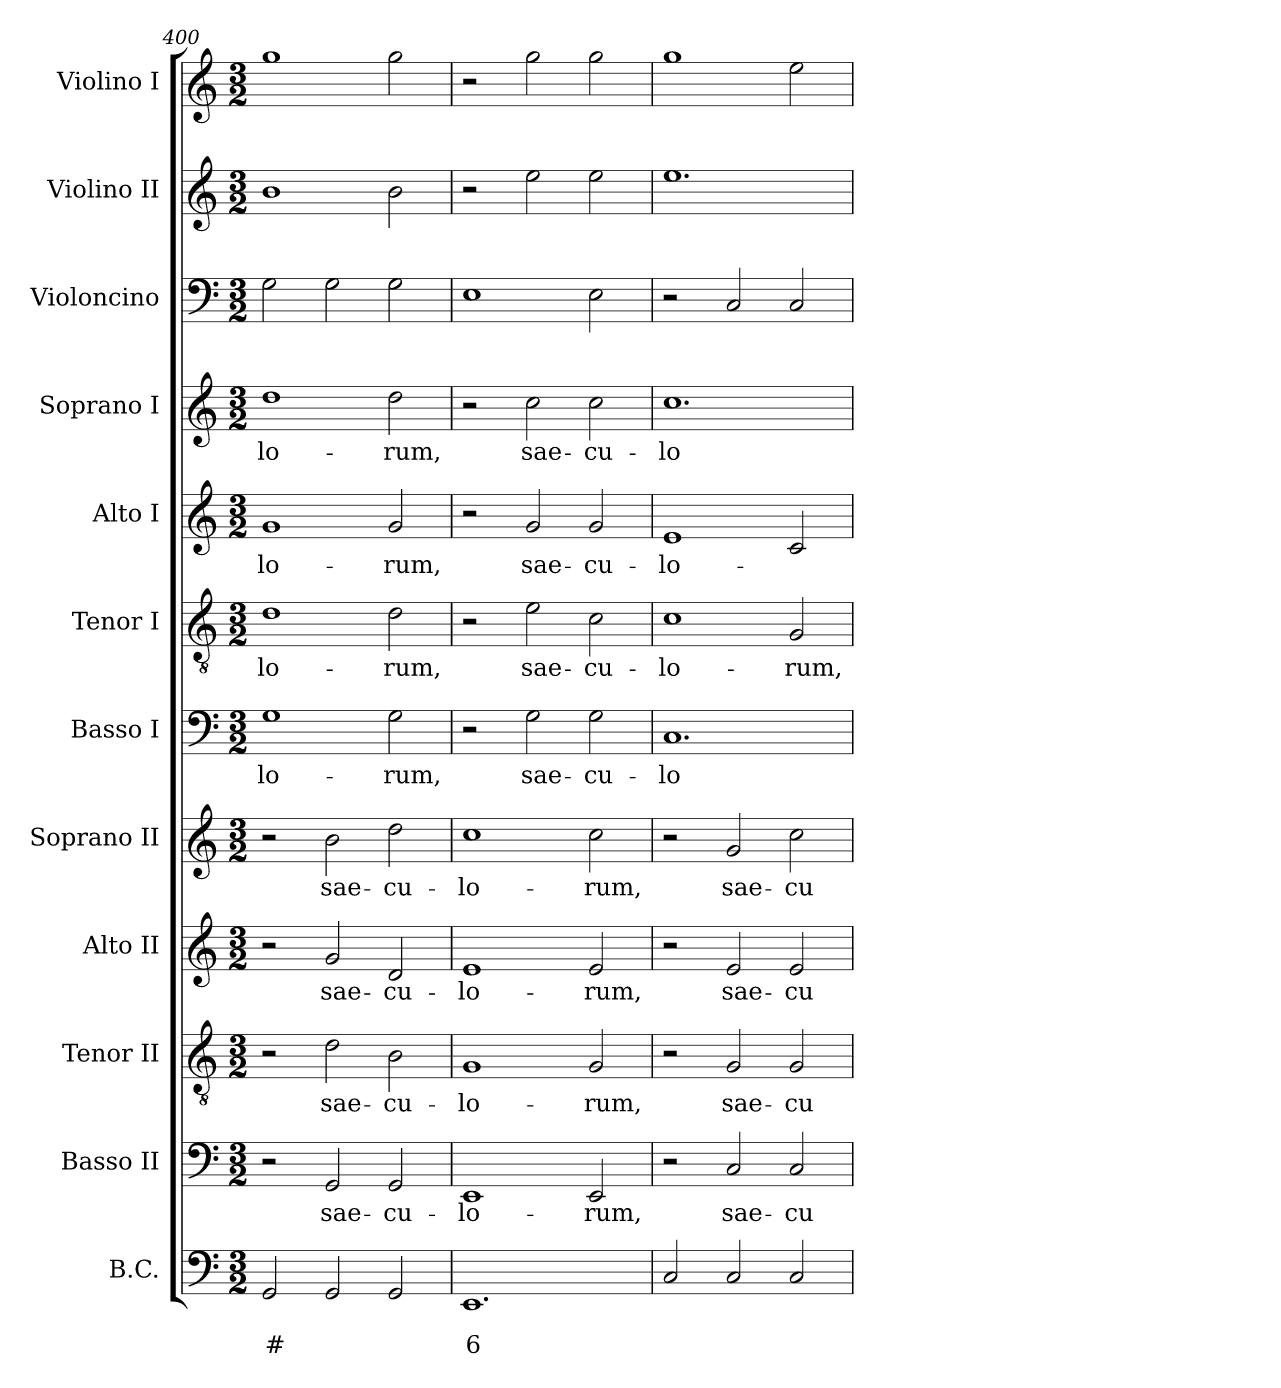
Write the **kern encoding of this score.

**kern	**text	**text	**kern	**text	**kern	**text	**kern	**text	**kern	**text	**kern	**text	**kern	**text	**kern	**text	**kern	**text	**kern	**kern	**kern
*part12	*part12	*part12	*part11	*part11	*part10	*part10	*part9	*part9	*part8	*part8	*part7	*part7	*part6	*part6	*part5	*part5	*part4	*part4	*part3	*part2	*part1
*staff12	*staff12	*staff12	*staff11	*staff11	*staff10	*staff10	*staff9	*staff9	*staff8	*staff8	*staff7	*staff7	*staff6	*staff6	*staff5	*staff5	*staff4	*staff4	*staff3	*staff2	*staff1
*I"B.C.	*	*	*I"Basso II	*	*I"Tenor II	*	*I"Alto II	*	*I"Soprano II	*	*I"Basso I	*	*I"Tenor I	*	*I"Alto I	*	*I"Soprano I	*	*I"Violoncino	*I"Violino II	*I"Violino I
*I'BC	*	*	*I'B 2	*	*I'T 2	*	*I'A 2	*	*I'S 2	*	*I'B 1	*	*I'T 1	*	*I'A 1	*	*I'S 1	*	*I'Vc.	*I'Vln. II	*I'Vln. I
*clefF4	*	*	*clefF4	*	*clefGv2	*	*clefG2	*	*clefG2	*	*clefF4	*	*clefGv2	*	*clefG2	*	*clefG2	*	*clefF4	*clefG2	*clefG2
*k[]	*	*	*k[]	*	*k[]	*	*k[]	*	*k[]	*	*k[]	*	*k[]	*	*k[]	*	*k[]	*	*k[]	*k[]	*k[]
*C:	*	*	*C:	*	*C:	*	*C:	*	*C:	*	*C:	*	*C:	*	*C:	*	*C:	*	*C:	*C:	*C:
*M3/2	*	*	*M3/2	*	*M3/2	*	*M3/2	*	*M3/2	*	*M3/2	*	*M3/2	*	*M3/2	*	*M3/2	*	*M3/2	*M3/2	*M3/2
=400	=400	=400	=400	=400	=400	=400	=400	=400	=400	=400	=400	=400	=400	=400	=400	=400	=400	=400	=400	=400	=400
!	!	!LO:LY:b	!	!	!	!	!	!	!	!	!	!	!	!	!	!	!	!	!	!	!
!	!	!	!	!	!	!	!	!	!	!	!	!LO:LY:b	!	!	!	!	!	!	!	!	!
!	!	!	!	!	!	!	!	!	!	!	!	!	!	!LO:LY:b	!	!	!	!	!	!	!
!	!	!	!	!	!	!	!	!	!	!	!	!	!	!	!	!LO:LY:b	!	!	!	!	!
!	!	!	!	!	!	!	!	!	!	!	!	!	!	!	!	!	!	!LO:LY:b	!	!	!
2GG/	.	#	2r	.	2r	.	2r	.	2r	.	1G	-lo-	1d	-lo-	1g	-lo-	1dd	-lo-	2G\	1b	1gg
!	!	!	!	!LO:LY:b	!	!	!	!	!	!	!	!	!	!	!	!	!	!	!	!	!
!	!	!	!	!	!	!LO:LY:b	!	!	!	!	!	!	!	!	!	!	!	!	!	!	!
!	!	!	!	!	!	!	!	!LO:LY:b	!	!	!	!	!	!	!	!	!	!	!	!	!
!	!	!	!	!	!	!	!	!	!	!LO:LY:b	!	!	!	!	!	!	!	!	!	!	!
2GG/	.	.	2GG/	sae-	2d\	sae-	2g/	sae-	2b\	sae-	.	.	.	.	.	.	.	.	2G\	.	.
!	!	!	!	!LO:LY:b	!	!	!	!	!	!	!	!	!	!	!	!	!	!	!	!	!
!	!	!	!	!	!	!LO:LY:b	!	!	!	!	!	!	!	!	!	!	!	!	!	!	!
!	!	!	!	!	!	!	!	!LO:LY:b	!	!	!	!	!	!	!	!	!	!	!	!	!
!	!	!	!	!	!	!	!	!	!	!LO:LY:b	!	!	!	!	!	!	!	!	!	!	!
!	!	!	!	!	!	!	!	!	!	!	!	!LO:LY:b	!	!	!	!	!	!	!	!	!
!	!	!	!	!	!	!	!	!	!	!	!	!	!	!LO:LY:b	!	!	!	!	!	!	!
!	!	!	!	!	!	!	!	!	!	!	!	!	!	!	!	!LO:LY:b	!	!	!	!	!
!	!	!	!	!	!	!	!	!	!	!	!	!	!	!	!	!	!	!LO:LY:b	!	!	!
2GG/	.	.	2GG/	-cu-	2B\	-cu-	2d/	-cu-	2dd\	-cu-	2G\	-rum,	2d\	-rum,	2g/	-rum,	2dd\	-rum,	2G\	2b\	2gg\
=401	=401	=401	=401	=401	=401	=401	=401	=401	=401	=401	=401	=401	=401	=401	=401	=401	=401	=401	=401	=401	=401
!	!	!LO:LY:b	!	!	!	!	!	!	!	!	!	!	!	!	!	!	!	!	!	!	!
!	!	!	!	!LO:LY:b	!	!	!	!	!	!	!	!	!	!	!	!	!	!	!	!	!
!	!	!	!	!	!	!LO:LY:b	!	!	!	!	!	!	!	!	!	!	!	!	!	!	!
!	!	!	!	!	!	!	!	!LO:LY:b	!	!	!	!	!	!	!	!	!	!	!	!	!
!	!	!	!	!	!	!	!	!	!	!LO:LY:b	!	!	!	!	!	!	!	!	!	!	!
1.EE	.	6	1EE	-lo-	1G	-lo-	1e	-lo-	1cc	-lo-	2r	.	2r	.	2r	.	2r	.	1E	2r	2r
!	!	!	!	!	!	!	!	!	!	!	!	!LO:LY:b	!	!	!	!	!	!	!	!	!
!	!	!	!	!	!	!	!	!	!	!	!	!	!	!LO:LY:b	!	!	!	!	!	!	!
!	!	!	!	!	!	!	!	!	!	!	!	!	!	!	!	!LO:LY:b	!	!	!	!	!
!	!	!	!	!	!	!	!	!	!	!	!	!	!	!	!	!	!	!LO:LY:b	!	!	!
.	.	.	.	.	.	.	.	.	.	.	2G\	sae-	2e\	sae-	2g/	sae-	2cc\	sae-	.	2ee\	2gg\
!	!	!	!	!LO:LY:b	!	!	!	!	!	!	!	!	!	!	!	!	!	!	!	!	!
!	!	!	!	!	!	!LO:LY:b	!	!	!	!	!	!	!	!	!	!	!	!	!	!	!
!	!	!	!	!	!	!	!	!LO:LY:b	!	!	!	!	!	!	!	!	!	!	!	!	!
!	!	!	!	!	!	!	!	!	!	!LO:LY:b	!	!	!	!	!	!	!	!	!	!	!
!	!	!	!	!	!	!	!	!	!	!	!	!LO:LY:b	!	!	!	!	!	!	!	!	!
!	!	!	!	!	!	!	!	!	!	!	!	!	!	!LO:LY:b	!	!	!	!	!	!	!
!	!	!	!	!	!	!	!	!	!	!	!	!	!	!	!	!LO:LY:b	!	!	!	!	!
!	!	!	!	!	!	!	!	!	!	!	!	!	!	!	!	!	!	!LO:LY:b	!	!	!
.	.	.	2EE/	-rum,	2G/	-rum,	2e/	-rum,	2cc\	-rum,	2G\	-cu-	2c\	-cu-	2g/	-cu-	2cc\	-cu-	2E\	2ee\	2gg\
=402	=402	=402	=402	=402	=402	=402	=402	=402	=402	=402	=402	=402	=402	=402	=402	=402	=402	=402	=402	=402	=402
!	!	!	!	!	!	!	!	!	!	!	!	!LO:LY:b	!	!	!	!	!	!	!	!	!
!	!	!	!	!	!	!	!	!	!	!	!	!	!	!LO:LY:b	!	!	!	!	!	!	!
!	!	!	!	!	!	!	!	!	!	!	!	!	!	!	!	!LO:LY:b	!	!	!	!	!
!	!	!	!	!	!	!	!	!	!	!	!	!	!	!	!	!	!	!LO:LY:b	!	!	!
2C/	.	.	2r	.	2r	.	2r	.	2r	.	1.C	-lo-	1c	-lo-	1e	-lo-	1.cc	-lo-	2r	1.ee	1gg
!	!	!	!	!LO:LY:b	!	!	!	!	!	!	!	!	!	!	!	!	!	!	!	!	!
!	!	!	!	!	!	!LO:LY:b	!	!	!	!	!	!	!	!	!	!	!	!	!	!	!
!	!	!	!	!	!	!	!	!LO:LY:b	!	!	!	!	!	!	!	!	!	!	!	!	!
!	!	!	!	!	!	!	!	!	!	!LO:LY:b	!	!	!	!	!	!	!	!	!	!	!
2C/	.	.	2C/	sae-	2G/	sae-	2e/	sae-	2g/	sae-	.	.	.	.	.	.	.	.	2C/	.	.
!	!	!	!	!LO:LY:b	!	!	!	!	!	!	!	!	!	!	!	!	!	!	!	!	!
!	!	!	!	!	!	!LO:LY:b	!	!	!	!	!	!	!	!	!	!	!	!	!	!	!
!	!	!	!	!	!	!	!	!LO:LY:b	!	!	!	!	!	!	!	!	!	!	!	!	!
!	!	!	!	!	!	!	!	!	!	!LO:LY:b	!	!	!	!	!	!	!	!	!	!	!
!	!	!	!	!	!	!	!	!	!	!	!	!	!	!LO:LY:b	!	!	!	!	!	!	!
2C/	.	.	2C/	-cu-	2G/	-cu-	2e/	-cu-	2cc\	-cu-	.	.	2G/	-rum,	2c/	.	.	.	2C/	.	2ee\
=	=	=	=	=	=	=	=	=	=	=	=	=	=	=	=	=	=	=	=	=	=
*-	*-	*-	*-	*-	*-	*-	*-	*-	*-	*-	*-	*-	*-	*-	*-	*-	*-	*-	*-	*-	*-
